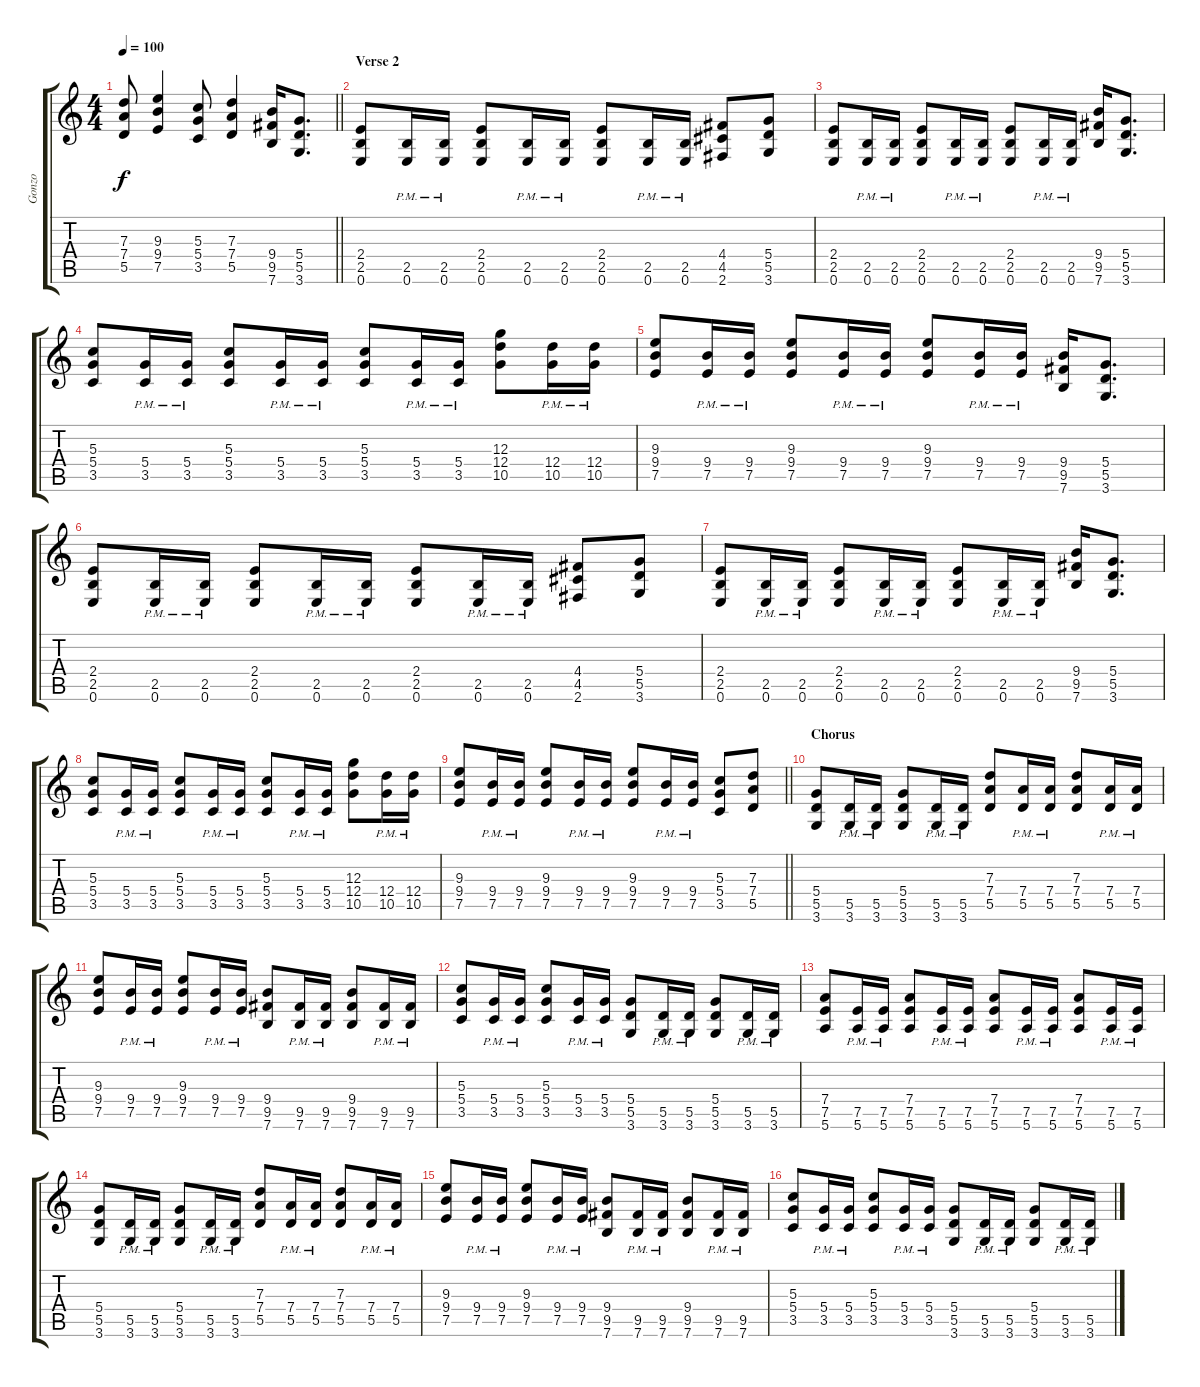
\track ("Gonzo" "Gonzo") {instrument distortionguitar}
\staff {score tabs}
\tuning (E4 B3 G3 D3 A2 E2) {hide}
\ts (4 4)
\tempo 100
\clef g2
\barLineRight lightlight
\ks c
(7.3 7.4 5.5).8{dy f} (9.3 9.4 7.5).4 (5.3 5.4 3.5).8 (7.3 7.4 5.5).4 (9.4 9.5 7.6).16 (5.4 5.5 3.6).8{d} |
\section ("" "Verse 2")
(2.4 2.5 0.6).8 (2.5{pm} 0.6{pm}).16 (2.5{pm} 0.6{pm}).16 (2.4 2.5 0.6).8 (2.5{pm} 0.6{pm}).16 (2.5{pm} 0.6{pm}).16 (2.4 2.5 0.6).8 (2.5{pm} 0.6{pm}).16 (2.5{pm} 0.6{pm}).16 (4.4 4.5 2.6).8 (5.4 5.5 3.6).8 |
(2.4 2.5 0.6).8 (2.5{pm} 0.6{pm}).16 (2.5{pm} 0.6{pm}).16 (2.4 2.5 0.6).8 (2.5{pm} 0.6{pm}).16 (2.5{pm} 0.6{pm}).16 (2.4 2.5 0.6).8 (2.5{pm} 0.6{pm}).16 (2.5{pm} 0.6{pm}).16 (9.4 9.5 7.6).16 (5.4 5.5 3.6).8{d} |
(5.3 5.4 3.5).8 (5.4{pm} 3.5{pm}).16 (5.4{pm} 3.5{pm}).16 (5.3 5.4 3.5).8 (5.4{pm} 3.5{pm}).16 (5.4{pm} 3.5{pm}).16 (5.3 5.4 3.5).8 (5.4{pm} 3.5{pm}).16 (5.4{pm} 3.5{pm}).16 (12.3 12.4 10.5).8 (12.4{pm} 10.5{pm}).16 (12.4{pm} 10.5{pm}).16 |
(9.3 9.4 7.5).8 (9.4{pm} 7.5{pm}).16 (9.4{pm} 7.5{pm}).16 (9.3 9.4 7.5).8 (9.4{pm} 7.5{pm}).16 (9.4{pm} 7.5{pm}).16 (9.3 9.4 7.5).8 (9.4{pm} 7.5{pm}).16 (9.4{pm} 7.5{pm}).16 (9.4 9.5 7.6).16 (5.4 5.5 3.6).8{d} |
(2.4 2.5 0.6).8 (2.5{pm} 0.6{pm}).16 (2.5{pm} 0.6{pm}).16 (2.4 2.5 0.6).8 (2.5{pm} 0.6{pm}).16 (2.5{pm} 0.6{pm}).16 (2.4 2.5 0.6).8 (2.5{pm} 0.6{pm}).16 (2.5{pm} 0.6{pm}).16 (4.4 4.5 2.6).8 (5.4 5.5 3.6).8 |
(2.4 2.5 0.6).8 (2.5{pm} 0.6{pm}).16 (2.5{pm} 0.6{pm}).16 (2.4 2.5 0.6).8 (2.5{pm} 0.6{pm}).16 (2.5{pm} 0.6{pm}).16 (2.4 2.5 0.6).8 (2.5{pm} 0.6{pm}).16 (2.5{pm} 0.6{pm}).16 (9.4 9.5 7.6).16 (5.4 5.5 3.6).8{d} |
(5.3 5.4 3.5).8 (5.4{pm} 3.5{pm}).16 (5.4{pm} 3.5{pm}).16 (5.3 5.4 3.5).8 (5.4{pm} 3.5{pm}).16 (5.4{pm} 3.5{pm}).16 (5.3 5.4 3.5).8 (5.4{pm} 3.5{pm}).16 (5.4{pm} 3.5{pm}).16 (12.3 12.4 10.5).8 (12.4{pm} 10.5{pm}).16 (12.4{pm} 10.5{pm}).16 |
\barLineRight lightlight
(9.3 9.4 7.5).8 (9.4{pm} 7.5{pm}).16 (9.4{pm} 7.5{pm}).16 (9.3 9.4 7.5).8 (9.4{pm} 7.5{pm}).16 (9.4{pm} 7.5{pm}).16 (9.3 9.4 7.5).8 (9.4{pm} 7.5{pm}).16 (9.4{pm} 7.5{pm}).16 (5.3 5.4 3.5).8 (7.3 7.4 5.5).8 |
\section ("" "Chorus")
(5.4 5.5 3.6).8 (5.5{pm} 3.6{pm}).16 (5.5{pm} 3.6{pm}).16 (5.4 5.5 3.6).8 (5.5{pm} 3.6{pm}).16 (5.5{pm} 3.6{pm}).16 (7.3 7.4 5.5).8 (7.4{pm} 5.5{pm}).16 (7.4{pm} 5.5{pm}).16 (7.3 7.4 5.5).8 (7.4{pm} 5.5{pm}).16 (7.4{pm} 5.5{pm}).16 |
(9.3 9.4 7.5).8 (9.4{pm} 7.5{pm}).16 (9.4{pm} 7.5{pm}).16 (9.3 9.4 7.5).8 (9.4{pm} 7.5{pm}).16 (9.4{pm} 7.5{pm}).16 (9.4 9.5 7.6).8 (9.5{pm} 7.6{pm}).16 (9.5{pm} 7.6{pm}).16 (9.4 9.5 7.6).8 (9.5{pm} 7.6{pm}).16 (9.5{pm} 7.6{pm}).16 |
(5.3 5.4 3.5).8 (5.4{pm} 3.5{pm}).16 (5.4{pm} 3.5{pm}).16 (5.3 5.4 3.5).8 (5.4{pm} 3.5{pm}).16 (5.4{pm} 3.5{pm}).16 (5.4 5.5 3.6).8 (5.5{pm} 3.6{pm}).16 (5.5{pm} 3.6{pm}).16 (5.4 5.5 3.6).8 (5.5{pm} 3.6{pm}).16 (5.5{pm} 3.6{pm}).16 |
(7.4 7.5 5.6).8 (7.5{pm} 5.6{pm}).16 (7.5{pm} 5.6{pm}).16 (7.4 7.5 5.6).8 (7.5{pm} 5.6{pm}).16 (7.5{pm} 5.6{pm}).16 (7.4 7.5 5.6).8 (7.5{pm} 5.6{pm}).16 (7.5{pm} 5.6{pm}).16 (7.4 7.5 5.6).8 (7.5{pm} 5.6{pm}).16 (7.5{pm} 5.6{pm}).16 |
(5.4 5.5 3.6).8 (5.5{pm} 3.6{pm}).16 (5.5{pm} 3.6{pm}).16 (5.4 5.5 3.6).8 (5.5{pm} 3.6{pm}).16 (5.5{pm} 3.6{pm}).16 (7.3 7.4 5.5).8 (7.4{pm} 5.5{pm}).16 (7.4{pm} 5.5{pm}).16 (7.3 7.4 5.5).8 (7.4{pm} 5.5{pm}).16 (7.4{pm} 5.5{pm}).16 |
(9.3 9.4 7.5).8 (9.4{pm} 7.5{pm}).16 (9.4{pm} 7.5{pm}).16 (9.3 9.4 7.5).8 (9.4{pm} 7.5{pm}).16 (9.4{pm} 7.5{pm}).16 (9.4 9.5 7.6).8 (9.5{pm} 7.6{pm}).16 (9.5{pm} 7.6{pm}).16 (9.4 9.5 7.6).8 (9.5{pm} 7.6{pm}).16 (9.5{pm} 7.6{pm}).16 |
(5.3 5.4 3.5).8 (5.4{pm} 3.5{pm}).16 (5.4{pm} 3.5{pm}).16 (5.3 5.4 3.5).8 (5.4{pm} 3.5{pm}).16 (5.4{pm} 3.5{pm}).16 (5.4 5.5 3.6).8 (5.5{pm} 3.6{pm}).16 (5.5{pm} 3.6{pm}).16 (5.4 5.5 3.6).8 (5.5{pm} 3.6{pm}).16 (5.5{pm} 3.6{pm}).16
